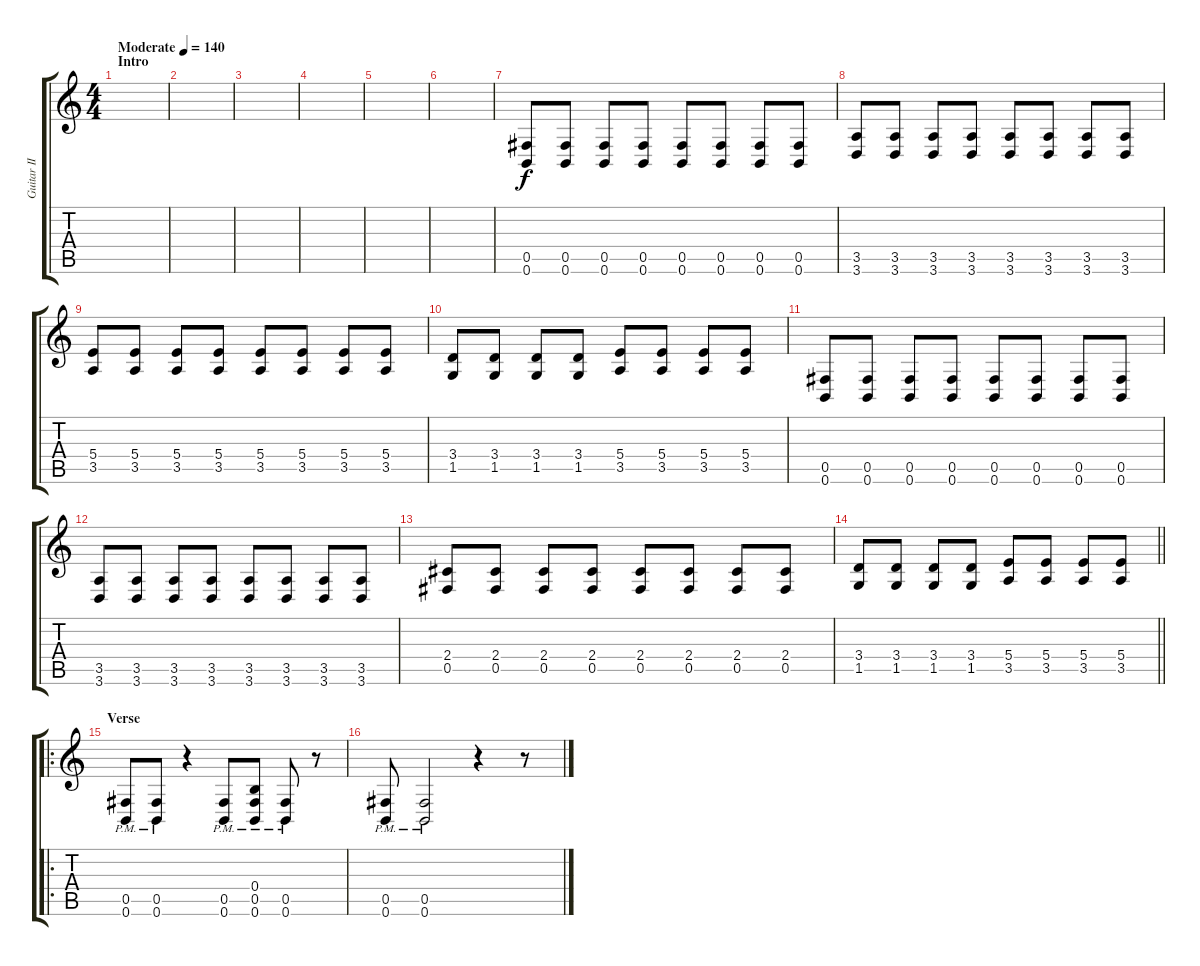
\track ("Guitar II" "Guitar II") {instrument distortionguitar}
\staff {score tabs}
\tuning (Db4 Ab3 E3 B2 Gb2 B1) {hide}
\ts (4 4)
\section ("" "Intro")
\tempo (140 "Moderate")
\clef g2
\ks c
|
|
|
|
|
|
(0.5 0.6).8 (0.5 0.6).8 (0.5 0.6).8 (0.5 0.6).8 (0.5 0.6).8 (0.5 0.6).8 (0.5 0.6).8 (0.5 0.6).8 |
(3.5 3.6).8 (3.5 3.6).8 (3.5 3.6).8 (3.5 3.6).8 (3.5 3.6).8 (3.5 3.6).8 (3.5 3.6).8 (3.5 3.6).8 |
(5.4 3.5).8 (5.4 3.5).8 (5.4 3.5).8 (5.4 3.5).8 (5.4 3.5).8 (5.4 3.5).8 (5.4 3.5).8 (5.4 3.5).8 |
(3.4 1.5).8 (3.4 1.5).8 (3.4 1.5).8 (3.4 1.5).8 (5.4 3.5).8 (5.4 3.5).8 (5.4 3.5).8 (5.4 3.5).8 |
(0.5 0.6).8 (0.5 0.6).8 (0.5 0.6).8 (0.5 0.6).8 (0.5 0.6).8 (0.5 0.6).8 (0.5 0.6).8 (0.5 0.6).8 |
(3.5 3.6).8 (3.5 3.6).8 (3.5 3.6).8 (3.5 3.6).8 (3.5 3.6).8 (3.5 3.6).8 (3.5 3.6).8 (3.5 3.6).8 |
(2.4 0.5).8 (2.4 0.5).8 (2.4 0.5).8 (2.4 0.5).8 (2.4 0.5).8 (2.4 0.5).8 (2.4 0.5).8 (2.4 0.5).8 |
\barLineRight lightlight
(3.4 1.5).8 (3.4 1.5).8 (3.4 1.5).8 (3.4 1.5).8 (5.4 3.5).8 (5.4 3.5).8 (5.4 3.5).8 (5.4 3.5).8 |
\ro
\section ("" "Verse")
(0.5{pm} 0.6{pm}).8 (0.5{pm} 0.6{pm}).8 r.4 (0.5{pm} 0.6{pm}).8 (0.4{pm} 0.5{pm} 0.6{pm}).8 (0.5{pm} 0.6{pm}).8 r.8 |
(0.5{pm} 0.6{pm}).8 (0.5{pm} 0.6{pm}).2 r.4 r.8
